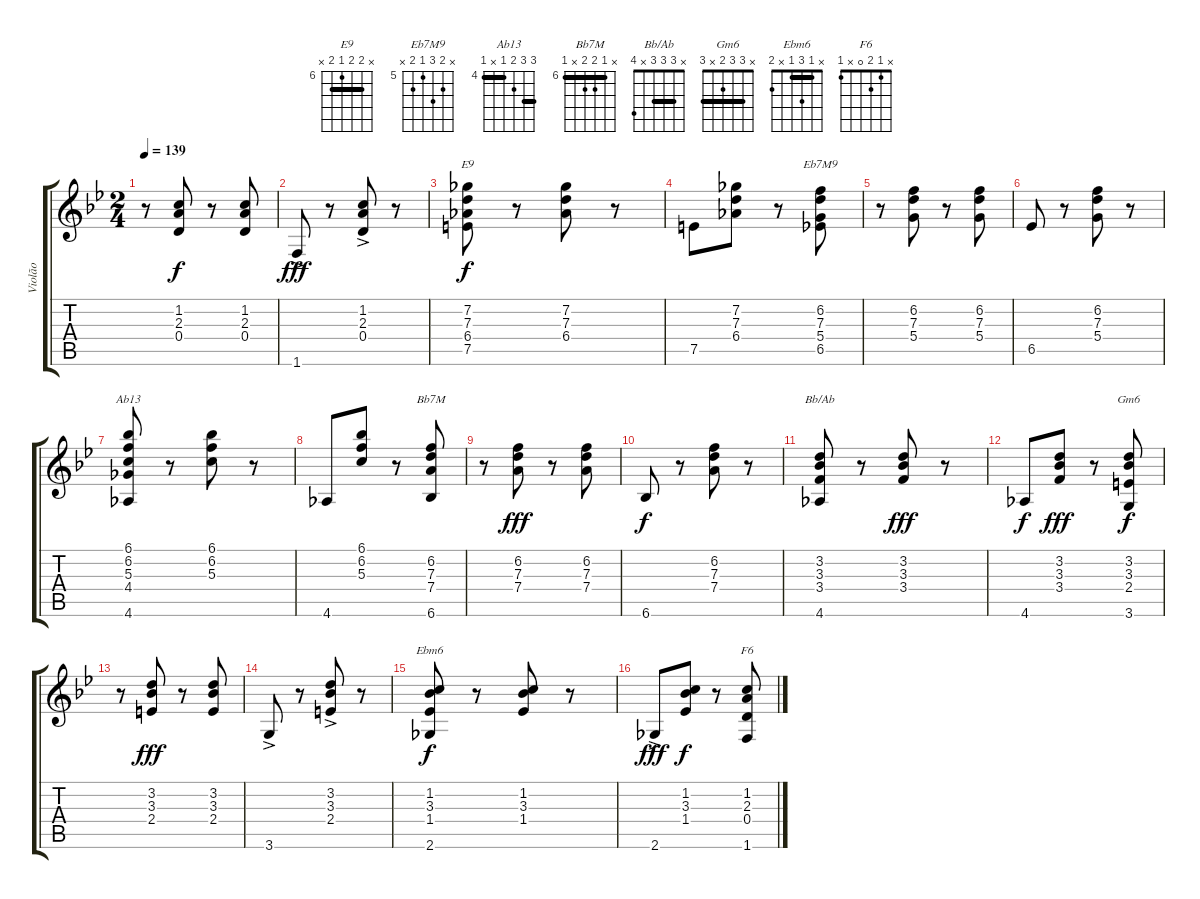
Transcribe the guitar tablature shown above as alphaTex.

\track ("Violão" "Violão") {instrument acousticguitarnylon}
\staff {score tabs}
\tuning (E4 B3 G3 D3 A2 E2) {hide}
\chord ("E9" x 7 7 6 7 x) {firstfret 6 barre 7}
\chord ("Eb7M9" x 6 7 5 6 x) {firstfret 5}
\chord ("Ab13" 6 6 5 4 x 4) {firstfret 4 barre (4 6)}
\chord ("Bb7M" x 6 7 7 x 6) {firstfret 6 barre 6}
\chord ("Bb/Ab" x 3 3 3 x 4) {barre 3}
\chord ("Gm6" x 3 3 2 x 3) {barre 3}
\chord ("Ebm6" x 1 3 1 x 2) {barre 1}
\chord ("F6" x 1 2 0 x 1)
\ts (2 4)
\tempo 139
\clef g2
\ks bb
r.8{dy f} (1.2 2.3 0.4).8 r.8 (1.2 2.3 0.4).8 |
1.6{ac}.8{dy fff} r.8 (1.2{ac} 2.3{ac} 0.4{ac}).8 r.8 |
(7.2 7.3 6.4 7.5).8{ch "E9" dy f} r.8 (7.2 7.3 6.4).8 r.8 |
7.5.8 (7.2 7.3 6.4).8 r.8 (6.2 7.3 5.4 6.5).8{ch "Eb7M9"} |
r.8 (6.2 7.3 5.4).8 r.8 (6.2 7.3 5.4).8 |
6.5.8 r.8 (6.2 7.3 5.4).8 r.8 |
(6.1 6.2 5.3 4.4 4.6).8{ch "Ab13"} r.8 (6.1 6.2 5.3).8 r.8 |
4.6.8 (6.1 6.2 5.3).8 r.8 (6.2 7.3 7.4 6.6).8{ch "Bb7M"} |
r.8 (6.2 7.3 7.4).8{dy fff} r.8 (6.2 7.3 7.4).8 |
6.6.8{dy f} r.8 (6.2 7.3 7.4).8 r.8 |
(3.2 3.3 3.4 4.6).8{ch "Bb/Ab"} r.8 (3.2 3.3 3.4).8{dy fff} r.8 |
4.6.8{dy f} (3.2 3.3 3.4).8{dy fff} r.8 (3.2 3.3 2.4 3.6).8{ch "Gm6" dy f} |
r.8 (3.2 3.3 2.4).8{dy fff} r.8 (3.2 3.3 2.4).8 |
3.6{ac}.8 r.8 (3.2{ac} 3.3{ac} 2.4{ac}).8 r.8 |
(1.2 3.3 1.4 2.6).8{ch "Ebm6" dy f} r.8 (1.2 3.3 1.4).8 r.8 |
2.6{ac}.8{dy fff} (1.2 3.3 1.4).8{dy f} r.8 (1.2 2.3 0.4 1.6).8{ch "F6"}
